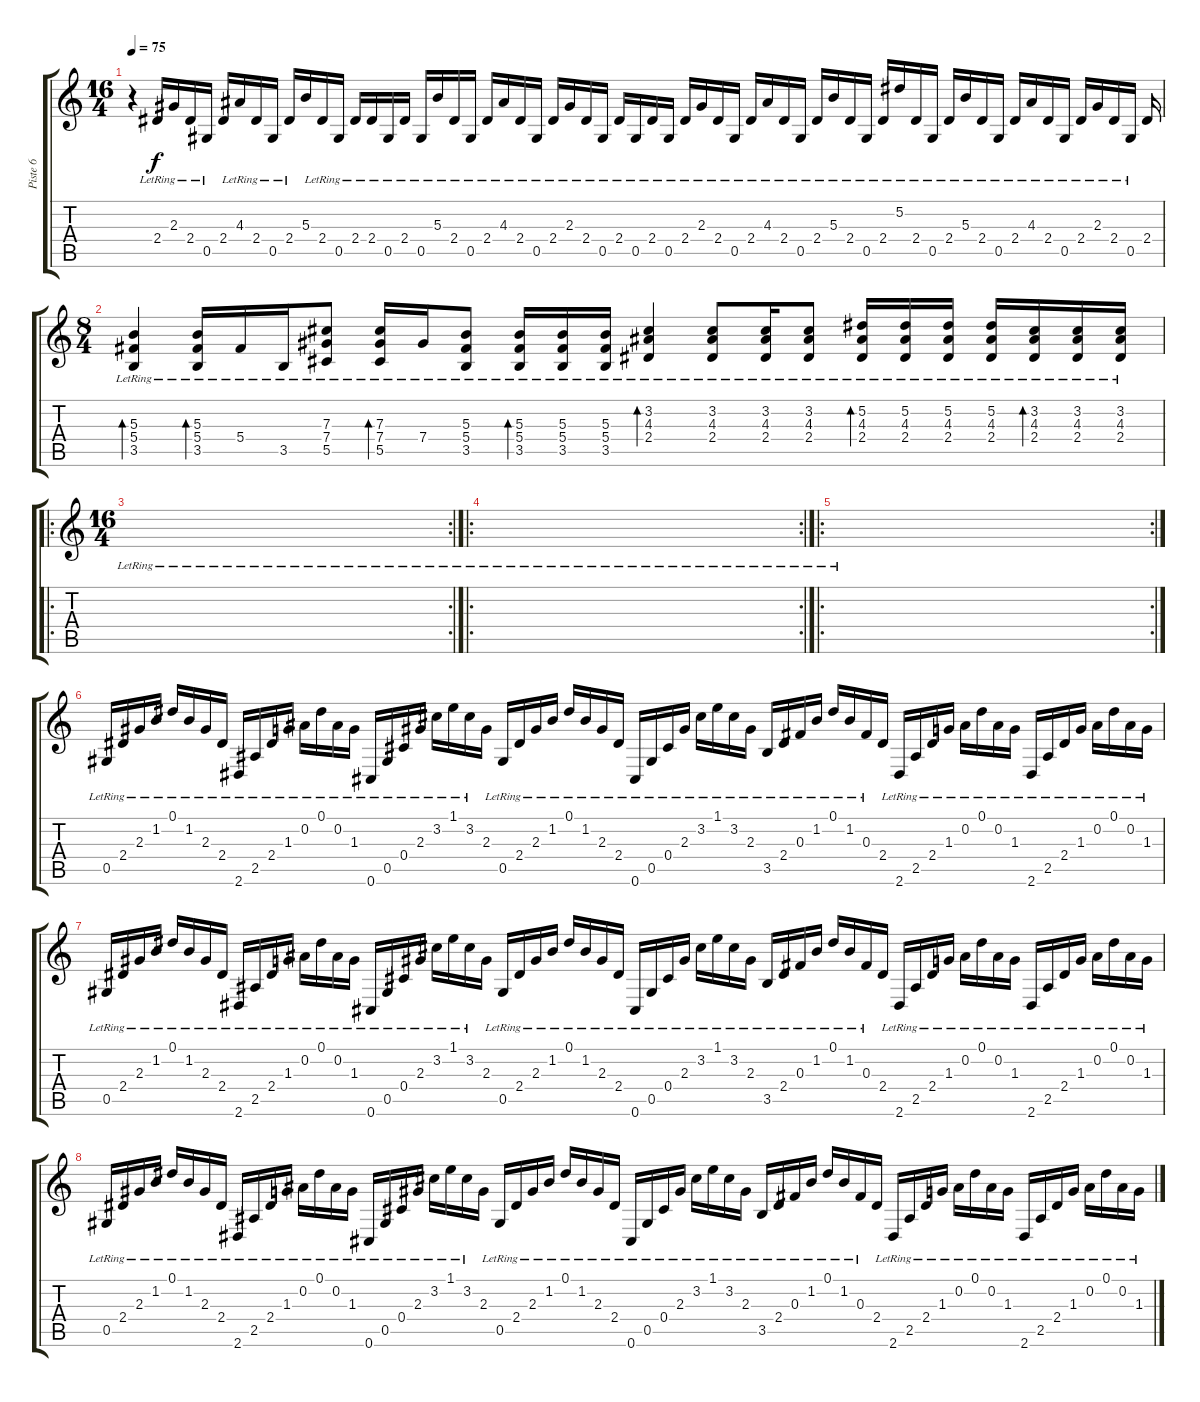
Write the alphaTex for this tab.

\track ("Piste 6" "Piste 6") {instrument electricguitarclean}
\staff {score tabs}
\tuning (Eb4 Bb3 Gb3 Db3 Ab2 Db2) {hide}
\ts (16 4)
\tempo 75
\clef g2
\ks c
r.4{dy f} 2.4{lr}.16 2.3{lr}.16 2.4{lr}.16 0.5{lr}.16 2.4.16 4.3{lr}.16 2.4{lr}.16 0.5{lr}.16 2.4{lr}.16 5.3.16 2.4{lr}.16 0.5{lr}.16 2.4{lr}.16 2.4{lr}.16 0.5{lr}.16 2.4{lr}.16 0.5{lr}.16 5.3{lr}.16 2.4{lr}.16 0.5{lr}.16 2.4{lr}.16 4.3{lr}.16 2.4{lr}.16 0.5{lr}.16 2.4{lr}.16 2.3{lr}.16 2.4{lr}.16 0.5{lr}.16 2.4{lr}.16 0.5{lr}.16 2.4{lr}.16 0.5{lr}.16 2.4{lr}.16 2.3{lr}.16 2.4{lr}.16 0.5{lr}.16 2.4{lr}.16 4.3{lr}.16 2.4{lr}.16 0.5{lr}.16 2.4{lr}.16 5.3{lr}.16 2.4{lr}.16 0.5{lr}.16 2.4{lr}.16 5.2{lr}.16 2.4{lr}.16 0.5{lr}.16 2.4{lr}.16 5.3{lr}.16 2.4{lr}.16 0.5{lr}.16 2.4{lr}.16 4.3{lr}.16 2.4{lr}.16 0.5{lr}.16 2.4{lr}.16 2.3{lr}.16 2.4{lr}.16 0.5{lr}.16 2.4.16 |
\ts (8 4)
(5.3{lr} 5.4{lr} 3.5{lr}).4{bd 120} (5.3{lr} 5.4{lr} 3.5{lr}).16{bd 240} 5.4{lr}.16 3.5{lr}.16 (7.3{lr} 7.4 5.5{lr}).8 (7.3{lr} 7.4{lr} 5.5{lr}).16{bd 240} 7.4{lr}.16 (5.3{lr} 5.4{lr} 3.5{lr}).8 (5.3{lr} 5.4{lr} 3.5).16{bd 480} (5.3{lr} 5.4{lr} 3.5{lr}).16 (5.3{lr} 5.4{lr} 3.5{lr}).16 (3.2{lr} 4.3{lr} 2.4{lr}).4{bd 120} (3.2{lr} 4.3{lr} 2.4{lr}).8 (3.2{lr} 4.3{lr} 2.4{lr}).16 (3.2{lr} 4.3{lr} 2.4{lr}).8 (5.2{lr} 4.3{lr} 2.4{lr}).16{bd 240} (5.2{lr} 4.3 2.4{lr}).16 (5.2 4.3 2.4{lr}).16 (5.2{lr} 4.3{lr} 2.4{lr}).16 (3.2{lr} 4.3{lr} 2.4{lr}).16{bd 240} (3.2{lr} 4.3{lr} 2.4{lr}).16 (3.2{lr} 4.3{lr} 2.4{lr}).16 |
\ro
\rc 2
\ts (16 4)
|
\ro
\rc 2
|
\ro
\rc 2
|
0.5{lr}.16 2.4{lr}.16 2.3{lr}.16 1.2{lr}.16 0.1{lr}.16 1.2{lr}.16 2.3{lr}.16 2.4{lr}.16 2.6{lr}.16 2.5{lr}.16 2.4{lr}.16 1.3{lr}.16 0.2{lr}.16 0.1{lr}.16 0.2{lr}.16 1.3{lr}.16 0.6{lr}.16 0.5{lr}.16 0.4{lr}.16 2.3{lr}.16 3.2{lr}.16 1.1{lr}.16 3.2{lr}.16 2.3.16 0.5{lr}.16 2.4{lr}.16 2.3{lr}.16 1.2{lr}.16 0.1{lr}.16 1.2{lr}.16 2.3{lr}.16 2.4{lr}.16 0.6{lr}.16 0.5{lr}.16 0.4{lr}.16 2.3{lr}.16 3.2{lr}.16 1.1{lr}.16 3.2{lr}.16 2.3{lr}.16 3.5{lr}.16 2.4{lr}.16 0.3{lr}.16 1.2{lr}.16 0.1{lr}.16 1.2{lr}.16 0.3{lr}.16 2.4.16 2.6{lr}.16 2.5{lr}.16 2.4{lr}.16 1.3{lr}.16 0.2{lr}.16 0.1{lr}.16 0.2{lr}.16 1.3{lr}.16 2.6{lr}.16 2.5{lr}.16 2.4{lr}.16 1.3{lr}.16 0.2{lr}.16 0.1{lr}.16 0.2{lr}.16 1.3{lr}.16 |
0.5{lr}.16 2.4{lr}.16 2.3{lr}.16 1.2{lr}.16 0.1{lr}.16 1.2{lr}.16 2.3{lr}.16 2.4{lr}.16 2.6{lr}.16 2.5{lr}.16 2.4{lr}.16 1.3{lr}.16 0.2{lr}.16 0.1{lr}.16 0.2{lr}.16 1.3{lr}.16 0.6{lr}.16 0.5{lr}.16 0.4{lr}.16 2.3{lr}.16 3.2{lr}.16 1.1{lr}.16 3.2{lr}.16 2.3.16 0.5{lr}.16 2.4{lr}.16 2.3{lr}.16 1.2{lr}.16 0.1{lr}.16 1.2{lr}.16 2.3{lr}.16 2.4{lr}.16 0.6{lr}.16 0.5{lr}.16 0.4{lr}.16 2.3{lr}.16 3.2{lr}.16 1.1{lr}.16 3.2{lr}.16 2.3{lr}.16 3.5{lr}.16 2.4{lr}.16 0.3{lr}.16 1.2{lr}.16 0.1{lr}.16 1.2{lr}.16 0.3{lr}.16 2.4.16 2.6{lr}.16 2.5{lr}.16 2.4{lr}.16 1.3{lr}.16 0.2{lr}.16 0.1{lr}.16 0.2{lr}.16 1.3{lr}.16 2.6{lr}.16 2.5{lr}.16 2.4{lr}.16 1.3{lr}.16 0.2{lr}.16 0.1{lr}.16 0.2{lr}.16 1.3{lr}.16 |
0.5{lr}.16 2.4{lr}.16 2.3{lr}.16 1.2{lr}.16 0.1{lr}.16 1.2{lr}.16 2.3{lr}.16 2.4{lr}.16 2.6{lr}.16 2.5{lr}.16 2.4{lr}.16 1.3{lr}.16 0.2{lr}.16 0.1{lr}.16 0.2{lr}.16 1.3{lr}.16 0.6{lr}.16 0.5{lr}.16 0.4{lr}.16 2.3{lr}.16 3.2{lr}.16 1.1{lr}.16 3.2{lr}.16 2.3.16 0.5{lr}.16 2.4{lr}.16 2.3{lr}.16 1.2{lr}.16 0.1{lr}.16 1.2{lr}.16 2.3{lr}.16 2.4{lr}.16 0.6{lr}.16 0.5{lr}.16 0.4{lr}.16 2.3{lr}.16 3.2{lr}.16 1.1{lr}.16 3.2{lr}.16 2.3{lr}.16 3.5{lr}.16 2.4{lr}.16 0.3{lr}.16 1.2{lr}.16 0.1{lr}.16 1.2{lr}.16 0.3{lr}.16 2.4.16 2.6{lr}.16 2.5{lr}.16 2.4{lr}.16 1.3{lr}.16 0.2{lr}.16 0.1{lr}.16 0.2{lr}.16 1.3{lr}.16 2.6{lr}.16 2.5{lr}.16 2.4{lr}.16 1.3{lr}.16 0.2{lr}.16 0.1{lr}.16 0.2{lr}.16 1.3{lr}.16
